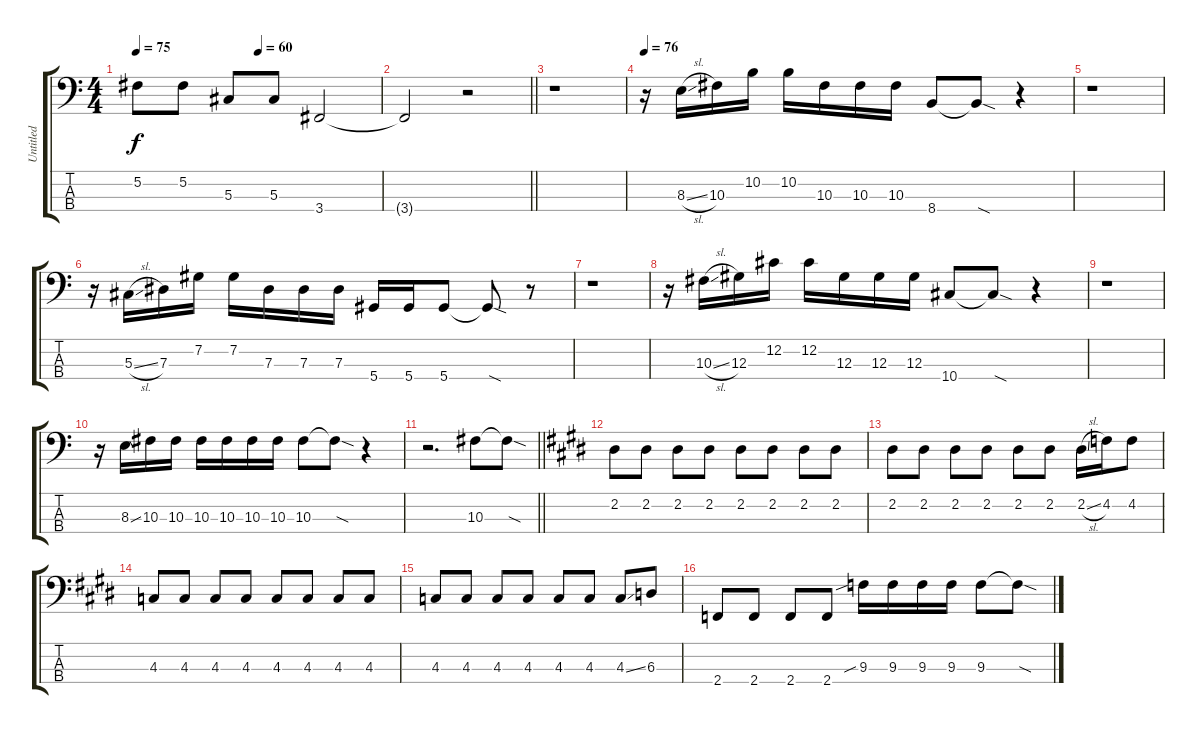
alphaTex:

\track ("Untitled" "Untitled") {instrument electricbasspick}
\staff {score tabs}
\tuning (Gb2 Db2 Ab1 Eb1) {hide}
\ts (4 4)
\tempo 75
\tempo (60 0.5)
\clef f4
\ks c
5.2.8{dy f} 5.2.8 5.3.8 5.3.8 3.4.2 |
\barLineRight lightlight
3.4{t}.2 r.2 |
r.1 |
\tempo 76
r.16 8.3{sl}.16 10.3.16 10.2.16 10.2.16 10.3.16 10.3.16 10.3.16 8.4.8 8.4{sod t}.8 r.4 |
r.1 |
r.16 5.3{sl}.16 7.3.16 7.2.16 7.2.16 7.3.16 7.3.16 7.3.16 5.4.16 5.4.16 5.4.8 5.4{sod t}.8 r.8 |
r.1 |
r.16 10.3{sl}.16 12.3.16 12.2.16 12.2.16 12.3.16 12.3.16 12.3.16 10.4.8 10.4{sod t}.8 r.4 |
r.1 |
r.16 8.3{ss}.16 10.3.16 10.3.16 10.3.16 10.3.16 10.3.16 10.3.16 10.3.8 10.3{sod t}.8 r.4 |
\barLineRight lightlight
r.2{d} 10.3.8 10.3{sod t}.8 |
\ks e
2.2.8 2.2.8 2.2.8 2.2.8 2.2.8 2.2.8 2.2.8 2.2.8 |
\ks c#minor
2.2.8 2.2.8 2.2.8 2.2.8 2.2.8 2.2.8 2.2{sl}.16 4.2.16 4.2.8 |
4.3.8 4.3.8 4.3.8 4.3.8 4.3.8 4.3.8 4.3.8 4.3.8 |
4.3.8 4.3.8 4.3.8 4.3.8 4.3.8 4.3.8 4.3{ss}.8 6.3.8 |
\ks e
2.4.8 2.4.8 2.4.8 2.4.8 9.3{sib}.16 9.3.16 9.3.16 9.3.16 9.3.8 9.3{sod t}.8
